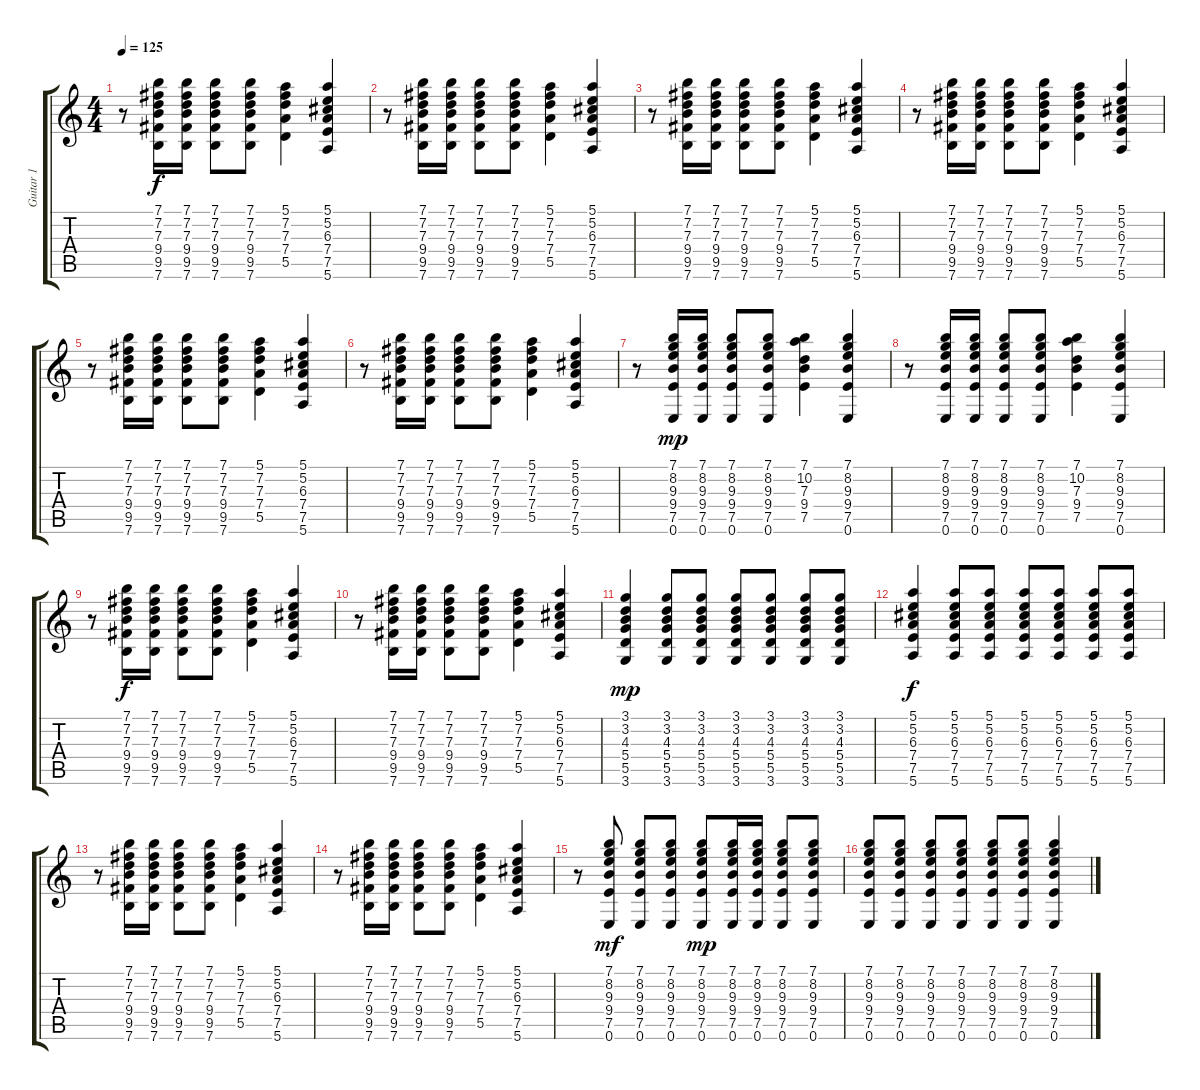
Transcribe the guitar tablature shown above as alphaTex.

\track ("Guitar 1" "Guitar 1") {instrument electricguitarclean}
\staff {score tabs}
\tuning (E4 B3 G3 D3 A2 E2) {hide}
\ts (4 4)
\tempo 125
\clef g2
\ks c
r.8{dy f} (7.1 7.2 7.3 9.4 9.5 7.6).16 (7.1 7.2 7.3 9.4 9.5 7.6).16 (7.1 7.2 7.3 9.4 9.5 7.6).8 (7.1 7.2 7.3 9.4 9.5 7.6).8 (5.1 7.2 7.3 7.4 5.5).4 (5.1 5.2 6.3 7.4 7.5 5.6).4 |
r.8 (7.1 7.2 7.3 9.4 9.5 7.6).16 (7.1 7.2 7.3 9.4 9.5 7.6).16 (7.1 7.2 7.3 9.4 9.5 7.6).8 (7.1 7.2 7.3 9.4 9.5 7.6).8 (5.1 7.2 7.3 7.4 5.5).4 (5.1 5.2 6.3 7.4 7.5 5.6).4 |
r.8 (7.1 7.2 7.3 9.4 9.5 7.6).16 (7.1 7.2 7.3 9.4 9.5 7.6).16 (7.1 7.2 7.3 9.4 9.5 7.6).8 (7.1 7.2 7.3 9.4 9.5 7.6).8 (5.1 7.2 7.3 7.4 5.5).4 (5.1 5.2 6.3 7.4 7.5 5.6).4 |
r.8 (7.1 7.2 7.3 9.4 9.5 7.6).16 (7.1 7.2 7.3 9.4 9.5 7.6).16 (7.1 7.2 7.3 9.4 9.5 7.6).8 (7.1 7.2 7.3 9.4 9.5 7.6).8 (5.1 7.2 7.3 7.4 5.5).4 (5.1 5.2 6.3 7.4 7.5 5.6).4 |
r.8 (7.1 7.2 7.3 9.4 9.5 7.6).16 (7.1 7.2 7.3 9.4 9.5 7.6).16 (7.1 7.2 7.3 9.4 9.5 7.6).8 (7.1 7.2 7.3 9.4 9.5 7.6).8 (5.1 7.2 7.3 7.4 5.5).4 (5.1 5.2 6.3 7.4 7.5 5.6).4 |
r.8 (7.1 7.2 7.3 9.4 9.5 7.6).16 (7.1 7.2 7.3 9.4 9.5 7.6).16 (7.1 7.2 7.3 9.4 9.5 7.6).8 (7.1 7.2 7.3 9.4 9.5 7.6).8 (5.1 7.2 7.3 7.4 5.5).4 (5.1 5.2 6.3 7.4 7.5 5.6).4 |
r.8 (7.1 8.2 9.3 9.4 7.5 0.6).16{dy mp} (7.1 8.2 9.3 9.4 7.5 0.6).16 (7.1 8.2 9.3 9.4 7.5 0.6).8 (7.1 8.2 9.3 9.4 7.5 0.6).8 (7.1 10.2 7.3 9.4 7.5).4 (7.1 8.2 9.3 9.4 7.5 0.6).4 |
r.8 (7.1 8.2 9.3 9.4 7.5 0.6).16 (7.1 8.2 9.3 9.4 7.5 0.6).16 (7.1 8.2 9.3 9.4 7.5 0.6).8 (7.1 8.2 9.3 9.4 7.5 0.6).8 (7.1 10.2 7.3 9.4 7.5).4 (7.1 8.2 9.3 9.4 7.5 0.6).4 |
r.8 (7.1 7.2 7.3 9.4 9.5 7.6).16{dy f} (7.1 7.2 7.3 9.4 9.5 7.6).16 (7.1 7.2 7.3 9.4 9.5 7.6).8 (7.1 7.2 7.3 9.4 9.5 7.6).8 (5.1 7.2 7.3 7.4 5.5).4 (5.1 5.2 6.3 7.4 7.5 5.6).4 |
r.8 (7.1 7.2 7.3 9.4 9.5 7.6).16 (7.1 7.2 7.3 9.4 9.5 7.6).16 (7.1 7.2 7.3 9.4 9.5 7.6).8 (7.1 7.2 7.3 9.4 9.5 7.6).8 (5.1 7.2 7.3 7.4 5.5).4 (5.1 5.2 6.3 7.4 7.5 5.6).4 |
(3.1 3.2 4.3 5.4 5.5 3.6).4{dy mp} (3.1 3.2 4.3 5.4 5.5 3.6).8 (3.1 3.2 4.3 5.4 5.5 3.6).8 (3.1 3.2 4.3 5.4 5.5 3.6).8 (3.1 3.2 4.3 5.4 5.5 3.6).8 (3.1 3.2 4.3 5.4 5.5 3.6).8 (3.1 3.2 4.3 5.4 5.5 3.6).8 |
(5.1 5.2 6.3 7.4 7.5 5.6).4{dy f} (5.1 5.2 6.3 7.4 7.5 5.6).8 (5.1 5.2 6.3 7.4 7.5 5.6).8 (5.1 5.2 6.3 7.4 7.5 5.6).8 (5.1 5.2 6.3 7.4 7.5 5.6).8 (5.1 5.2 6.3 7.4 7.5 5.6).8 (5.1 5.2 6.3 7.4 7.5 5.6).8 |
r.8 (7.1 7.2 7.3 9.4 9.5 7.6).16 (7.1 7.2 7.3 9.4 9.5 7.6).16 (7.1 7.2 7.3 9.4 9.5 7.6).8 (7.1 7.2 7.3 9.4 9.5 7.6).8 (5.1 7.2 7.3 7.4 5.5).4 (5.1 5.2 6.3 7.4 7.5 5.6).4 |
r.8 (7.1 7.2 7.3 9.4 9.5 7.6).16 (7.1 7.2 7.3 9.4 9.5 7.6).16 (7.1 7.2 7.3 9.4 9.5 7.6).8 (7.1 7.2 7.3 9.4 9.5 7.6).8 (5.1 7.2 7.3 7.4 5.5).4 (5.1 5.2 6.3 7.4 7.5 5.6).4 |
r.8 (7.1 8.2 9.3 9.4 7.5 0.6).8{dy mf} (7.1 8.2 9.3 9.4 7.5 0.6).8 (7.1 8.2 9.3 9.4 7.5 0.6).8 (7.1 8.2 9.3 9.4 7.5 0.6).8{dy mp} (7.1 8.2 9.3 9.4 7.5 0.6).16 (7.1 8.2 9.3 9.4 7.5 0.6).16 (7.1 8.2 9.3 9.4 7.5 0.6).8 (7.1 8.2 9.3 9.4 7.5 0.6).8 |
(7.1 8.2 9.3 9.4 7.5 0.6).8 (7.1 8.2 9.3 9.4 7.5 0.6).8 (7.1 8.2 9.3 9.4 7.5 0.6).8 (7.1 8.2 9.3 9.4 7.5 0.6).8 (7.1 8.2 9.3 9.4 7.5 0.6).8 (7.1 8.2 9.3 9.4 7.5 0.6).8 (7.1 8.2 9.3 9.4 7.5 0.6).4
